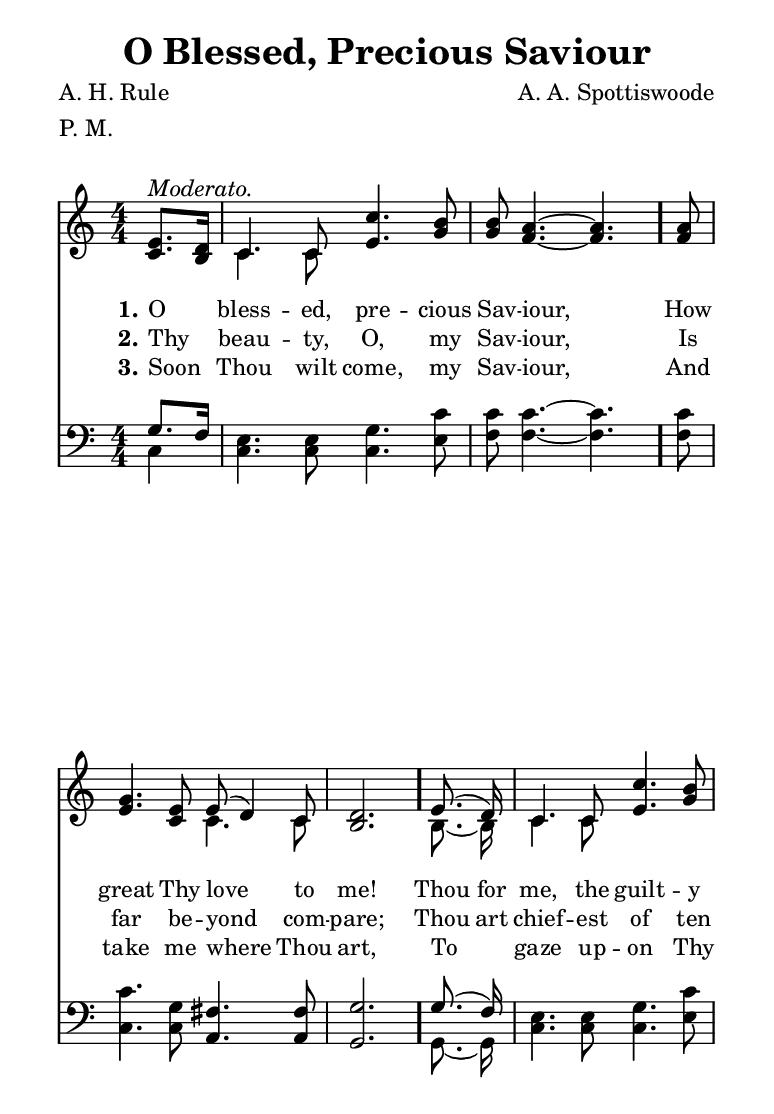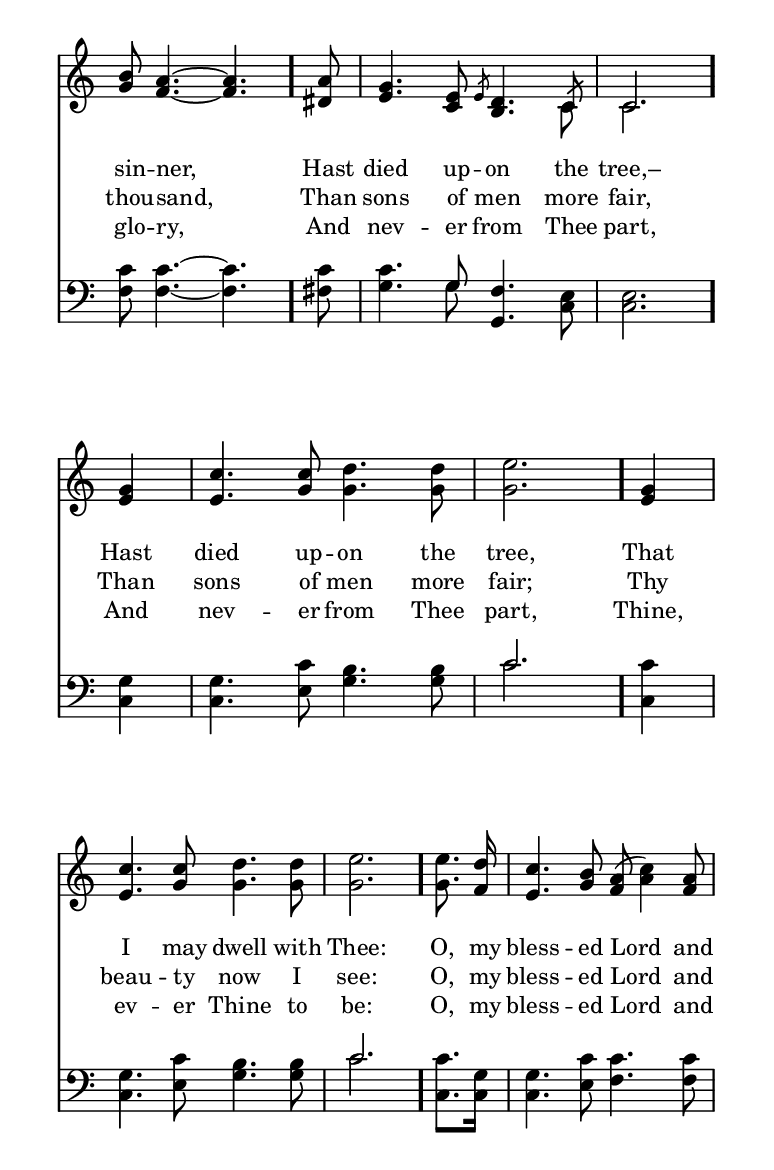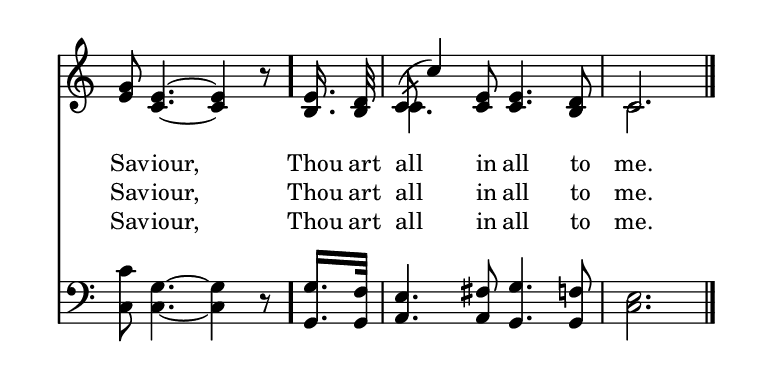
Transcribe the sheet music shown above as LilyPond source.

\include "common/global.ily"
\paper {
  \include "common/paper.ily"
}

\header{
  hymnnumber = "245"
  title = "O Blessed, Precious Saviour"
  tunename = ""
  meter = "P. M."
  poet = "A. H. Rule"
  composer = "A. A. Spottiswoode"
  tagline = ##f
}

global = {
  \include "common/overrides.ily"
  \override Staff.TimeSignature.style = #'numbered
  \time 4/4
  \override Score.MetronomeMark.transparent = ##t % hide all fermata changes too
  \tempo 4=90
  \key c \major
  \partial 4
  \autoBeamOff
}

notesSoprano = {
\global
\relative c' {

  e8.^\markup{\italic Moderato.}[ d16] | c4. c8 c'4. b8 | b8 a4. ~ a4.
  a8 | g4. e8 e8( d4) c8 | d2.
  e8.( d16) | c4. c8 c'4. b8 | b8 a4. ~ a4.
  a8 | g4. e8 \slashedGrace e8 d4. c8 | c2.

  g'4 | c4. c8 d4. d8 | e2.
  g,4 | c4. c8 d4. d8 | e2.
  e8. d16 | c4. b8 a8( c4) a8 | g8 e4. ~ e4 r8
  e16. d32 | c8( c'4) e,8 e4. d8 | c2.

  \bar "|."

}
}

notesAlto = {
\global
\relative e' {

  c8.[ b16] | c4. c8 e4. g8 | g f4. ~ f4.
  f8 | e4. c8 c4. c8 | b2. \eogbreak
  b8. ~ b16 | c4. c8 e4. g8 | g f4. ~ f4.
  dis8 | e4. c8 b4. c8 | c2. \eogbreak

  e4 | e4. g8 g4. g8 | g2.
  e4 | e4. g8 g4. g8 | g2. \eogbreak
  g8. f16 | e4. g8 f8( a4) f8 | e8 c4. ~ c4 r8
  b16. b32 | c4. c8 c4. b8 | c2. \eogbreak

}
}

notesTenor = {
\global
\relative a {

  g8.[ f16] | e4. e8 g4. c8 | c8 c4. ~ c4.
  c8 | c4. g8 fis4. fis8 | g2.
  g8.( f16) | e4. e8 g4. c8 | c8 c4. ~ c4.
  c8 | c4. g8 f4. e8 | e2.

  g4 | g4. c8 b4. b8 | c2.
  c4 | g4. c8 b4. b8 | c2.
  c8. g16 | g4. c8 c4. c8 | c8 g4. ~ g4 r8
  g16. f32 | e4. fis8 g4. f8 | e2.

}
}

notesBass = {
\global
\relative f {

  c4 | c4. c8 c4. e8 | f8 f4. ~ f4.
  f8 | c4. c8 a4. a8 | g2.
  g8. ~ g16 | c4. c8 c4. e8 | f8 f4. ~ f4.
  fis8 | g4. g8 g,4. c8 | c2.

  c4 | c4. e8 g4. g8 | c2.
  c,4 | c4. e8 g4. g8 | c2.
  c,8. c16 | c4. e8 f4. f8 | c8 c4. ~ c4 r8
  g16. g32 | a4. a8 g4. g8 | c2.

}
}

wordsA = \lyricmode {
\set stanza = "1."

O bless -- ed, pre -- cious Sav -- iour, \bar "."
How great Thy love to me! \bar "."
{ \mon } Thou for { \moff } me, the guilt -- y sin -- ner, \bar "."
Hast died up -- on the tree,– \bar "."
Hast died up -- on the tree, \bar "."
That I may dwell with Thee: \bar "."
O, my bless -- ed Lord and Sav -- iour, \bar "."
Thou art all in all to me. \bar "."

}

wordsB = \lyricmode {
\set stanza = "2."

Thy beau -- ty, O, my Sav -- iour,
Is far be -- yond com -- pare;
{ \mon } Thou art { \moff } chief -- est of ten thou -- sand,
Than sons of men more fair,
Than sons of men more fair;
Thy beau -- ty now I see:
O, my bless -- ed Lord and Sav -- iour,
Thou art all in all to me.

}

wordsC = \lyricmode {
\set stanza = "3."

Soon Thou wilt come, my Sav -- iour,
And take me where Thou art,
To gaze up -- on Thy glo -- ry,
And nev -- er from Thee part,
And nev -- er from Thee part,
Thine, ev -- er Thine to be:
O, my bless -- ed Lord and Sav -- iour,
Thou art all in all to me.

}

\score {
  \context ChoirStaff <<
    \context Staff = upper <<
      \set Staff.autoBeaming = ##f
      \set ChoirStaff.systemStartDelimiter = #'SystemStartBar
      \set ChoirStaff.printPartCombineTexts = ##f
      \partcombine #'(2 . 9) \notesSoprano \notesAlto
      \context NullVoice = sopranos { \voiceOne << \notesSoprano >> }
      \context NullVoice = altos { \voiceTwo << \notesAlto >> }
      \context Lyrics = one   \lyricsto sopranos \wordsA
      \context Lyrics = two   \lyricsto sopranos \wordsB
      \context Lyrics = three \lyricsto sopranos \wordsC
    >>
    \context Staff = men <<
      \clef bass
      \set ChoirStaff.printPartCombineTexts = ##f
      \partcombine #'(2 . 9) \notesTenor \notesBass
      \context NullVoice = tenors { \voiceOne << \notesTenor >> }
      \context NullVoice = basses { \voiceTwo << \notesBass >> }
    >>
  >>
  \layout {
    \include "common/layout.ily"
  }
  \midi{
    \include "common/midi.ily"
  }
}

\version "2.19.49"  % necessary for upgrading to future LilyPond versions.

% vi:set et ts=2 sw=2 ai nocindent syntax=lilypond:
